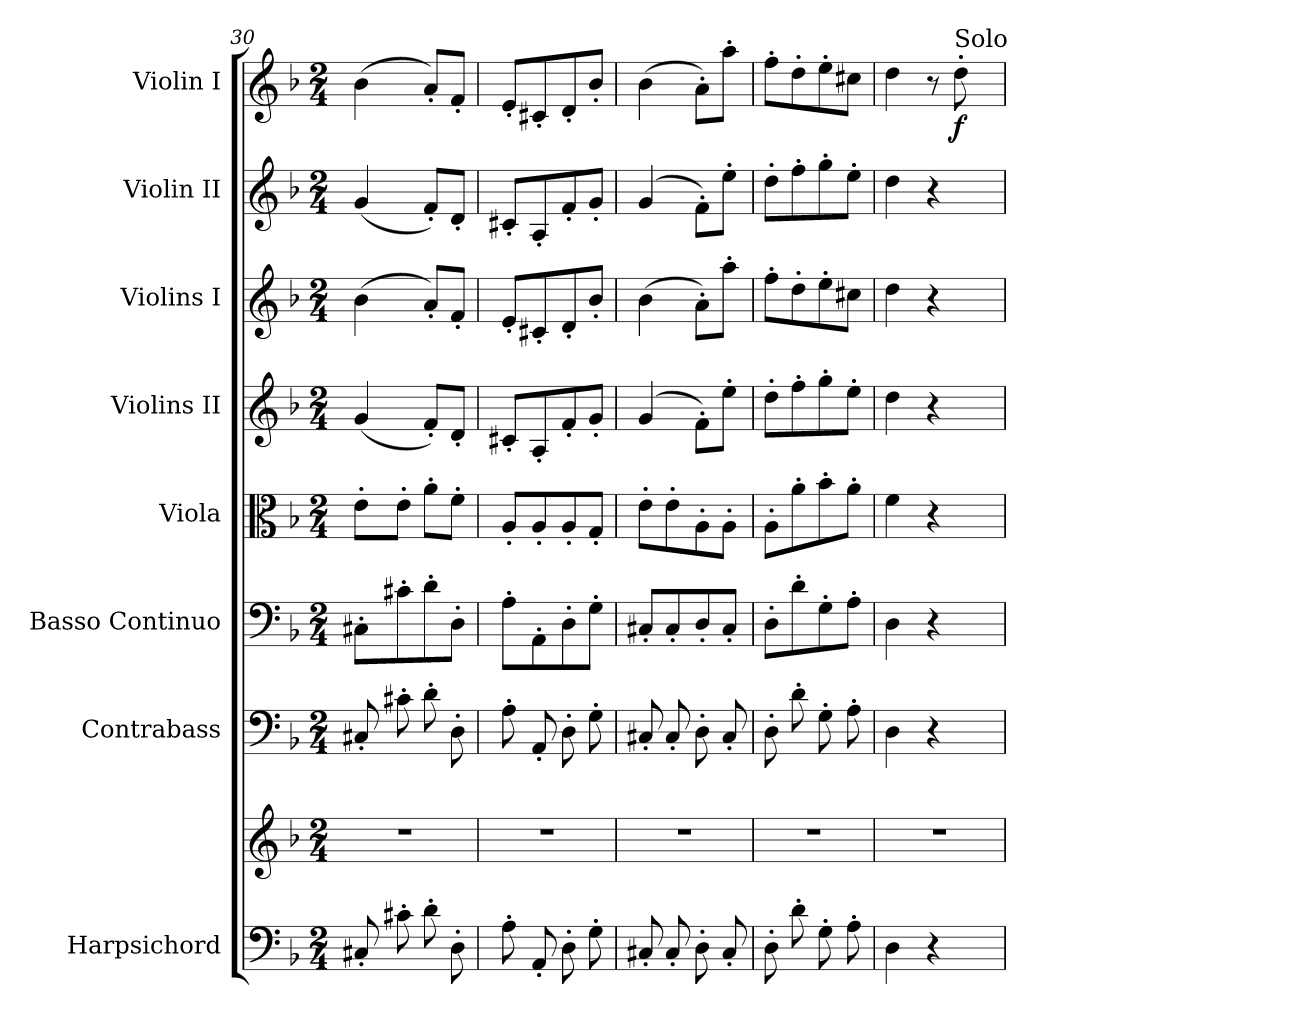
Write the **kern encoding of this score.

**kern	**kern	**kern	**kern	**kern	**kern	**kern	**kern	**kern	**dynam
*part8	*part8	*part7	*part6	*part5	*part4	*part3	*part2	*part1	*part1
*staff9	*staff8	*staff7	*staff6	*staff5	*staff4	*staff3	*staff2	*staff1	*staff1
*I"Harpsichord	*	*I"Contrabass	*I"Basso Continuo	*I"Viola	*I"Violins II	*I"Violins I	*I"Violin II	*I"Violin I	*
*I'Hch.	*	*I'Cb.	*I'B.C.	*I'Vla.	*I'Vlns. II	*I'Vlns. I	*I'Vln. II	*I'Vln. I	*
!!LO:LB:g=z
*clefF4	*clefG2	*clefF4	*clefF4	*clefC3	*clefG2	*clefG2	*clefG2	*clefG2	*
*	*	*ITrd7c12	*	*	*	*	*	*	*
*k[b-]	*k[b-]	*k[b-]	*k[b-]	*k[b-]	*k[b-]	*k[b-]	*k[b-]	*k[b-]	*
*M2/4	*M2/4	*M2/4	*M2/4	*M2/4	*M2/4	*M2/4	*M2/4	*M2/4	*
=30	=30	=30	=30	=30	=30	=30	=30	=30	=30
8C#X'/	2r	8CC#X'/	8C#X'\L	8e'\L	(<4g/	(>4b-\	(<4g/	(>4b-\	.
8c#X'\	.	8C#X'\	8c#X'\	8e'\J	.	.	.	.	.
8d'\	.	8D'\	8d'\	8a'\L	8f'/L)	8a'/L)	8f'/L)	8a'/L)	.
8D'\	.	8DD'\	8D'\J	8f'\J	8d'/J	8f'/J	8d'/J	8f'/J	.
=31	=31	=31	=31	=31	=31	=31	=31	=31	=31
8A'\	2r	8AA'\	8A'\L	8A'/L	8c#X'/L	8e'/L	8c#X'/L	8e'/L	.
8AA'/	.	8AAA'/	8AA'\	8A'/	8A'/	8c#X'/	8A'/	8c#X'/	.
8D'\	.	8DD'\	8D'\	8A'/	8f'/	8d'/	8f'/	8d'/	.
8G'\	.	8GG'\	8G'\J	8G'/J	8g'/J	8b-'/J	8g'/J	8b-'/J	.
=32	=32	=32	=32	=32	=32	=32	=32	=32	=32
8C#X'/	2r	8CC#X'/	8C#X'/L	8e'\L	(>4g/	(>4b-\	(>4g/	(>4b-\	.
8C#'/	.	8CC#'/	8C#'/	8e'\	.	.	.	.	.
8D'\	.	8DD'\	8D'/	8A'\	8f'\L)	8a'\L)	8f'\L)	8a'\L)	.
8C#'/	.	8CC#'/	8C#'/J	8A'\J	8ee'\J	8aa'\J	8ee'\J	8aa'\J	.
=33	=33	=33	=33	=33	=33	=33	=33	=33	=33
8D'\	2r	8DD'\	8D'\L	8A'\L	8dd'\L	8ff'\L	8dd'\L	8ff'\L	.
8d'\	.	8D'\	8d'\	8a'\	8ff'\	8dd'\	8ff'\	8dd'\	.
8G'\	.	8GG'\	8G'\	8b-'\	8gg'\	8ee'\	8gg'\	8ee'\	.
8A'\	.	8AA'\	8A'\J	8a'\J	8ee'\J	8cc#X\J	8ee'\J	8cc#X\J	.
=34	=34	=34	=34	=34	=34	=34	=34	=34	=34
4D\	2r	4DD\	4D\	4f\	4dd\	4dd\	4dd\	4dd\	.
4r	.	4r	4r	4r	4r	4r	4r	8r	.
!	!	!	!	!	!	!	!	!LO:TX:a:t=Solo	!
!	!	!	!	!	!	!	!	!	!LO:DY:b
.	.	.	.	.	.	.	.	8dd'\	f
=	=	=	=	=	=	=	=	=	=
*-	*-	*-	*-	*-	*-	*-	*-	*-	*-
